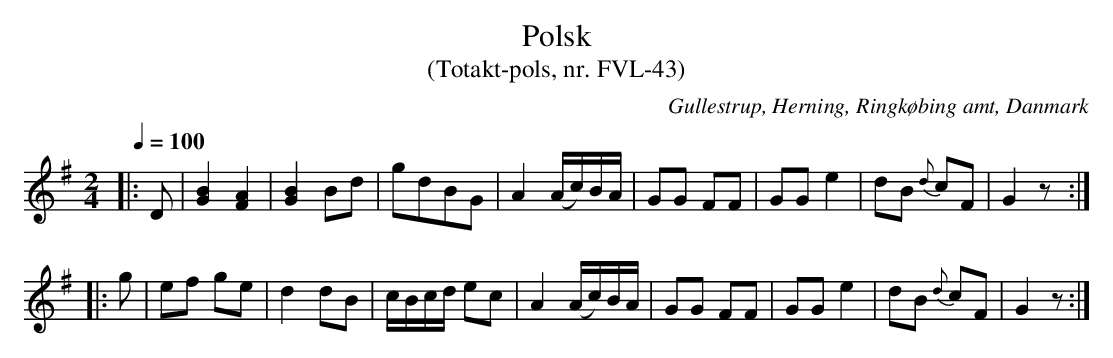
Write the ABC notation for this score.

X:1
T:Polsk
T:(Totakt-pols, nr. FVL-43)
O:Gullestrup, Herning, Ringkøbing amt, Danmark
M:2/4
L:1/8
Q:1/4=100
K:G
|: D | [GB]2 [FA]2 | [GB]2 Bd | gdBG | A2 (A/c/)B/A/ | GG FF | GG e2 | dB {d}cF | G2 z :|
|: g | ef ge | d2 dB | c/B/c/d/ ec | A2 (A/c/)B/A/ | GG FF | GG e2 | dB {d}cF | G2 z :|
